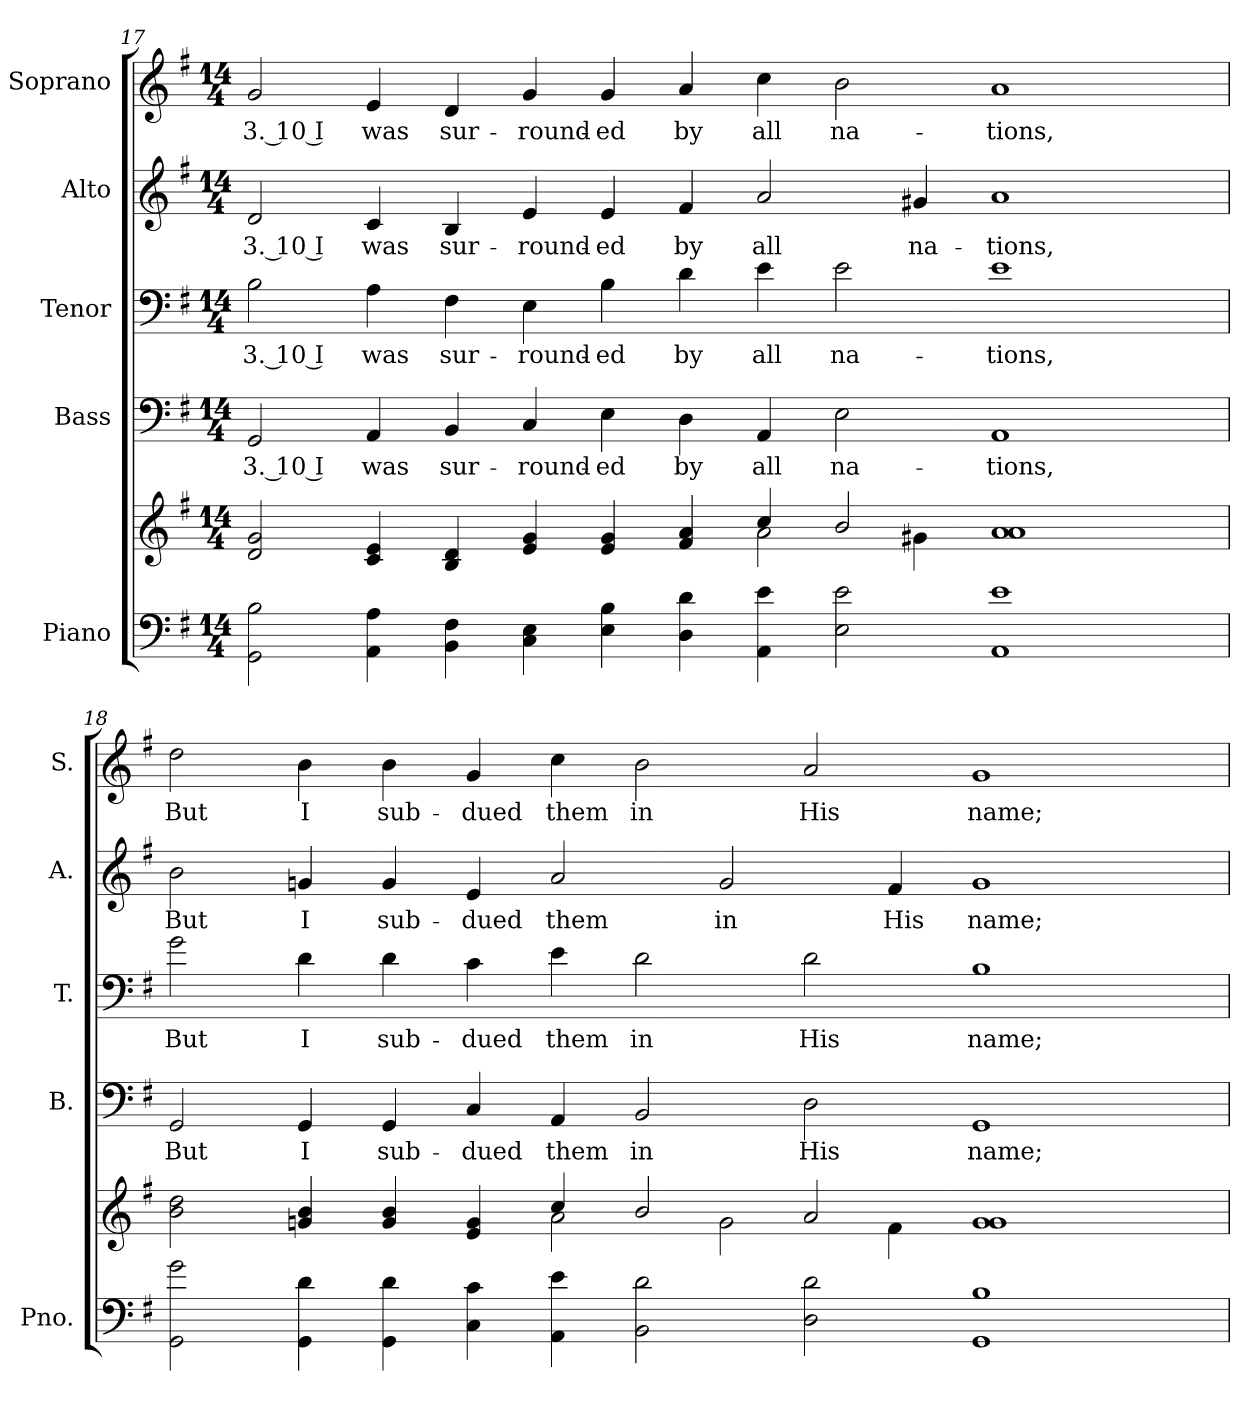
**kern	**kern	**kern	**text	**kern	**text	**kern	**text	**kern	**text
*part5	*part5	*part4	*part4	*part3	*part3	*part2	*part2	*part1	*part1
*staff6	*staff5	*staff4	*staff4	*staff3	*staff3	*staff2	*staff2	*staff1	*staff1
*I"Piano	*	*I"Bass	*	*I"Tenor	*	*I"Alto	*	*I"Soprano	*
*I'Pno.	*	*I'B.	*	*I'T.	*	*I'A.	*	*I'S.	*
!!LO:PB:g=z
*clefF4	*clefG2	*clefF4	*	*clefF4	*	*clefG2	*	*clefG2	*
*k[f#]	*k[f#]	*k[f#]	*	*k[f#]	*	*k[f#]	*	*k[f#]	*
*G:	*G:	*G:	*	*G:	*	*G:	*	*G:	*
*M14/4	*M14/4	*M14/4	*	*M14/4	*	*M14/4	*	*M14/4	*
=17	=17	=17	=17	=17	=17	=17	=17	=17	=17
*	*^	*	*	*	*	*	*	*	*
!	!	!	!	!LO:LY:b:color=#000000	!	!	!	!	!	!
!	!	!	!	!	!	!LO:LY:b:color=#000000	!	!	!	!
!	!	!	!	!	!	!	!	!LO:LY:b:color=#000000	!	!
!	!	!	!	!	!	!	!	!	!	!LO:LY:b:color=#000000
2GGi\ 2Bi	2di/ 2gi	1ryy	2GGi/	3. 10 I	2Bi\	3. 10 I	2di/	3. 10 I	2gi/	3. 10 I
!	!	!	!	!LO:LY:b:color=#000000	!	!	!	!	!	!
!	!	!	!	!	!	!LO:LY:b:color=#000000	!	!	!	!
!	!	!	!	!	!	!	!	!LO:LY:b:color=#000000	!	!
!	!	!	!	!	!	!	!	!	!	!LO:LY:b:color=#000000
4AAi\ 4Ai	4ci/ 4ei	.	4AAi/	was	4Ai\	was	4ci/	was	4ei/	was
!	!	!	!	!LO:LY:b:color=#000000	!	!	!	!	!	!
!	!	!	!	!	!	!LO:LY:b:color=#000000	!	!	!	!
!	!	!	!	!	!	!	!	!LO:LY:b:color=#000000	!	!
!	!	!	!	!	!	!	!	!	!	!LO:LY:b:color=#000000
4BBi\ 4F#i	4Bi/ 4di	.	4BBi/	sur-	4F#i\	sur-	4Bi/	sur-	4di/	sur-
!	!	!	!	!LO:LY:b:color=#000000	!	!	!	!	!	!
!	!	!	!	!	!	!LO:LY:b:color=#000000	!	!	!	!
!	!	!	!	!	!	!	!	!LO:LY:b:color=#000000	!	!
!	!	!	!	!	!	!	!	!	!	!LO:LY:b:color=#000000
4Ci\ 4Ei	4ei/ 4gi	2ryy	4Ci/	-round-	4Ei\	-round-	4ei/	-round-	4gi/	-round-
!	!	!	!	!LO:LY:b:color=#000000	!	!	!	!	!	!
!	!	!	!	!	!	!LO:LY:b:color=#000000	!	!	!	!
!	!	!	!	!	!	!	!	!LO:LY:b:color=#000000	!	!
!	!	!	!	!	!	!	!	!	!	!LO:LY:b:color=#000000
4Ei\ 4Bi	4ei/ 4gi	.	4Ei\	-ed	4Bi\	-ed	4ei/	-ed	4gi/	-ed
!	!	!	!	!LO:LY:b:color=#000000	!	!	!	!	!	!
!	!	!	!	!	!	!LO:LY:b:color=#000000	!	!	!	!
!	!	!	!	!	!	!	!	!LO:LY:b:color=#000000	!	!
!	!	!	!	!	!	!	!	!	!	!LO:LY:b:color=#000000
4Di\ 4di	4f#i/ 4ai	4ryy	4Di\	by	4di\	by	4f#i/	by	4ai/	by
!	!	!	!	!LO:LY:b:color=#000000	!	!	!	!	!	!
!	!	!	!	!	!	!LO:LY:b:color=#000000	!	!	!	!
!	!	!	!	!	!	!	!	!LO:LY:b:color=#000000	!	!
!	!	!	!	!	!	!	!	!	!	!LO:LY:b:color=#000000
4AAi\ 4ei	4cci/	2ai\	4AAi/	all	4ei\	all	2ai/	all	4cci\	all
!	!	!	!	!LO:LY:b:color=#000000	!	!	!	!	!	!
!	!	!	!	!	!	!LO:LY:b:color=#000000	!	!	!	!
!	!	!	!	!	!	!	!	!	!	!LO:LY:b:color=#000000
2Ei\ 2ei	2bi/	.	2Ei\	na-	2ei\	na-	.	.	2bi\	na-
!	!	!	!	!	!	!	!	!LO:LY:b:color=#000000	!	!
.	.	4g#Xi\	.	.	.	.	4g#Xi/	na-	.	.
!	!	!	!	!LO:LY:b:color=#000000	!	!	!	!	!	!
!	!	!	!	!	!	!LO:LY:b:color=#000000	!	!	!	!
!	!	!	!	!	!	!	!	!LO:LY:b:color=#000000	!	!
!	!	!	!	!	!	!	!	!	!	!LO:LY:b:color=#000000
1AAi 1ei	1ai 1ai	2ryy	1AAi	-tions,	1ei	-tions,	1ai	-tions,	1ai	-tions,
.	.	2ryy	.	.	.	.	.	.	.	.
!!LO:PB:g=z
=18	=18	=18	=18	=18	=18	=18	=18	=18	=18	=18
!	!	!	!	!LO:LY:b:color=#000000	!	!	!	!	!	!
!	!	!	!	!	!	!LO:LY:b:color=#000000	!	!	!	!
!	!	!	!	!	!	!	!	!LO:LY:b:color=#000000	!	!
!	!	!	!	!	!	!	!	!	!	!LO:LY:b:color=#000000
2GGi\ 2gi	2bi\ 2ddi	1ryy	2GGi/	But	2gi\	But	2bi\	But	2ddi\	But
!	!	!	!	!LO:LY:b:color=#000000	!	!	!	!	!	!
!	!	!	!	!	!	!LO:LY:b:color=#000000	!	!	!	!
!	!	!	!	!	!	!	!	!LO:LY:b:color=#000000	!	!
!	!	!	!	!	!	!	!	!	!	!LO:LY:b:color=#000000
4GGi\ 4di	4gni/ 4bi	.	4GGi/	I	4di\	I	4gni/	I	4bi\	I
!	!	!	!	!LO:LY:b:color=#000000	!	!	!	!	!	!
!	!	!	!	!	!	!LO:LY:b:color=#000000	!	!	!	!
!	!	!	!	!	!	!	!	!LO:LY:b:color=#000000	!	!
!	!	!	!	!	!	!	!	!	!	!LO:LY:b:color=#000000
4GGi\ 4di	4gi/ 4bi	.	4GGi/	sub-	4di\	sub-	4gi/	sub-	4bi\	sub-
!	!	!	!	!LO:LY:b:color=#000000	!	!	!	!	!	!
!	!	!	!	!	!	!LO:LY:b:color=#000000	!	!	!	!
!	!	!	!	!	!	!	!	!LO:LY:b:color=#000000	!	!
!	!	!	!	!	!	!	!	!	!	!LO:LY:b:color=#000000
4Ci\ 4ci	4ei/ 4gi	4ryy	4Ci/	-dued	4ci\	-dued	4ei/	-dued	4gi/	-dued
!	!	!	!	!LO:LY:b:color=#000000	!	!	!	!	!	!
!	!	!	!	!	!	!LO:LY:b:color=#000000	!	!	!	!
!	!	!	!	!	!	!	!	!LO:LY:b:color=#000000	!	!
!	!	!	!	!	!	!	!	!	!	!LO:LY:b:color=#000000
4AAi\ 4ei	4cci/	2ai\	4AAi/	them	4ei\	them	2ai/	them	4cci\	them
!	!	!	!	!LO:LY:b:color=#000000	!	!	!	!	!	!
!	!	!	!	!	!	!LO:LY:b:color=#000000	!	!	!	!
!	!	!	!	!	!	!	!	!	!	!LO:LY:b:color=#000000
2BBi\ 2di	2bi/	.	2BBi/	in	2di\	in	.	.	2bi\	in
!	!	!	!	!	!	!	!	!LO:LY:b:color=#000000	!	!
.	.	2gi\	.	.	.	.	2gi/	in	.	.
!	!	!	!	!LO:LY:b:color=#000000	!	!	!	!	!	!
!	!	!	!	!	!	!LO:LY:b:color=#000000	!	!	!	!
!	!	!	!	!	!	!	!	!	!	!LO:LY:b:color=#000000
2Di\ 2di	2ai/	.	2Di\	His	2di\	His	.	.	2ai/	His
!	!	!	!	!	!	!	!	!LO:LY:b:color=#000000	!	!
.	.	4f#i\	.	.	.	.	4f#i/	His	.	.
!	!	!	!	!LO:LY:b:color=#000000	!	!	!	!	!	!
!	!	!	!	!	!	!LO:LY:b:color=#000000	!	!	!	!
!	!	!	!	!	!	!	!	!LO:LY:b:color=#000000	!	!
!	!	!	!	!	!	!	!	!	!	!LO:LY:b:color=#000000
1GGi 1Bi	1gi 1gi	2ryy	1GGi	name;	1Bi	name;	1gi	name;	1gi	name;
.	.	2ryy	.	.	.	.	.	.	.	.
*	*v	*v	*	*	*	*	*	*	*	*
=	=	=	=	=	=	=	=	=	=
*-	*-	*-	*-	*-	*-	*-	*-	*-	*-
